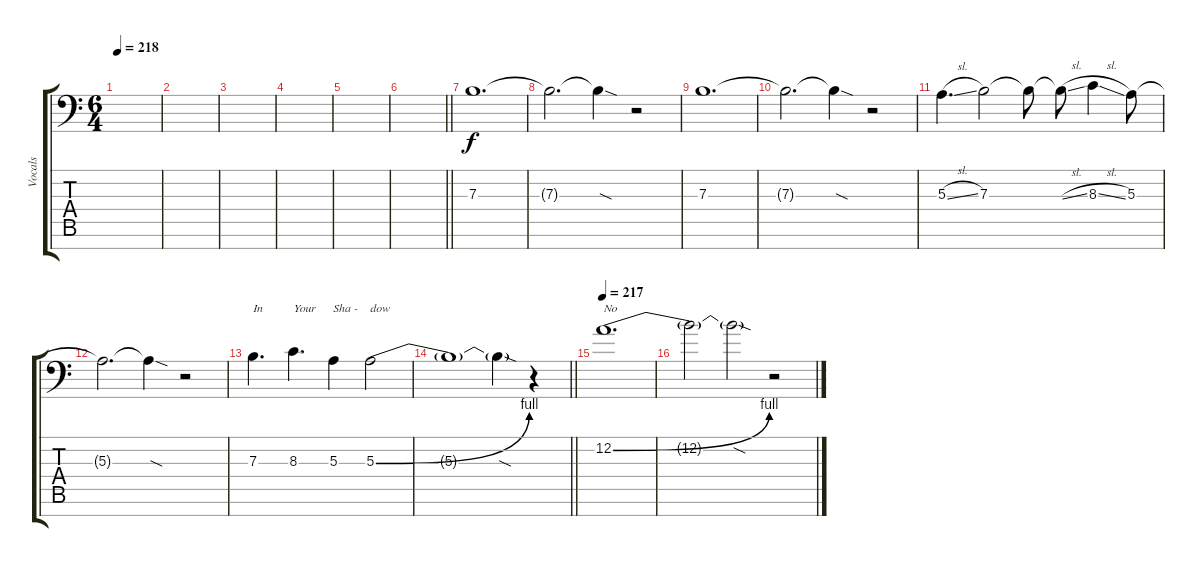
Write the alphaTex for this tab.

\track ("Vocals" "Vocals") {instrument bassoon}
\staff {score tabs}
\tuning (D4 A3 E3 D3 A2 E2 A1) {hide}
\ts (6 4)
\tempo 218
\clef f4
\ks c
|
|
|
|
|
\barLineRight lightlight
|
\section ("" "")
7.3.1{d volume 12} |
7.3{t}.2{d volume 0} 7.3{sod t}.4 r.2 |
7.3.1{d volume 12} |
7.3{t}.2{d volume 0} 7.3{sod t}.4 r.2 |
5.3{sl}.4{d volume 12} 7.3.2 7.3{t}.8 7.3{sl t}.8 8.3{sl}.4 5.3.8 |
5.3{t}.2{d volume 0} 5.3{sod t}.4 r.2 |
7.3.4{d txt "In" volume 10} 8.3.4{d txt "Your"} 5.3.4{txt "Sha - "} 5.3{be (bend 0 0 60 4)}.2{txt "dow"} |
\barLineRight lightlight
5.3{t}.1 5.3{sod t}.4 r.4 |
\section ("" "")
\tempo 217
12.2{be (bend 0 0 60 4)}.1{d txt "No" volume 16} |
12.2{t}.2 12.2{sod t}.2 r.2
